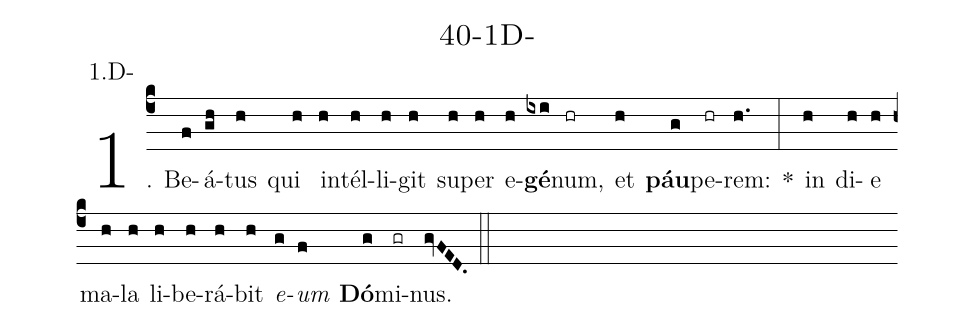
name: 40-1D-;
annotation: 1.D-;
%%
(c4)1. Be(f)á(gh)tus(h) qui(h) in(h)tél(h)li(h)git(h) su(h)per(h) e(h)<b>gé</b>(ixi)num,(hr) et(h) <b>páu</b>(g)pe(hr)rem:(h.) *(:) in(h) di(h)e(h) ma(h)la(h) li(h)be(h)rá(h)bit(h) <i>e</i>(g)<i>um</i>(f) <b>Dó</b>(g)mi(gr)nus.(gvFED.) (::)
